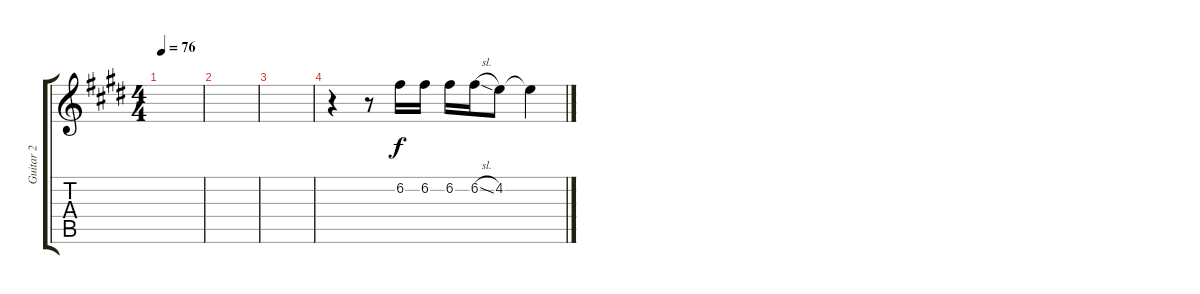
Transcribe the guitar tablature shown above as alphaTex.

\track ("Guitar 2" "Guitar 2") {instrument distortionguitar}
\staff {score tabs}
\tuning (E4 C4 G3 C3 G2 C2) {hide}
\ts (4 4)
\tempo 76
\clef g2
\ks e
|
|
|
r.4 r.8 6.2.16 6.2.16 6.2.16 6.2{sl}.16 4.2.8 4.2{t}.4
